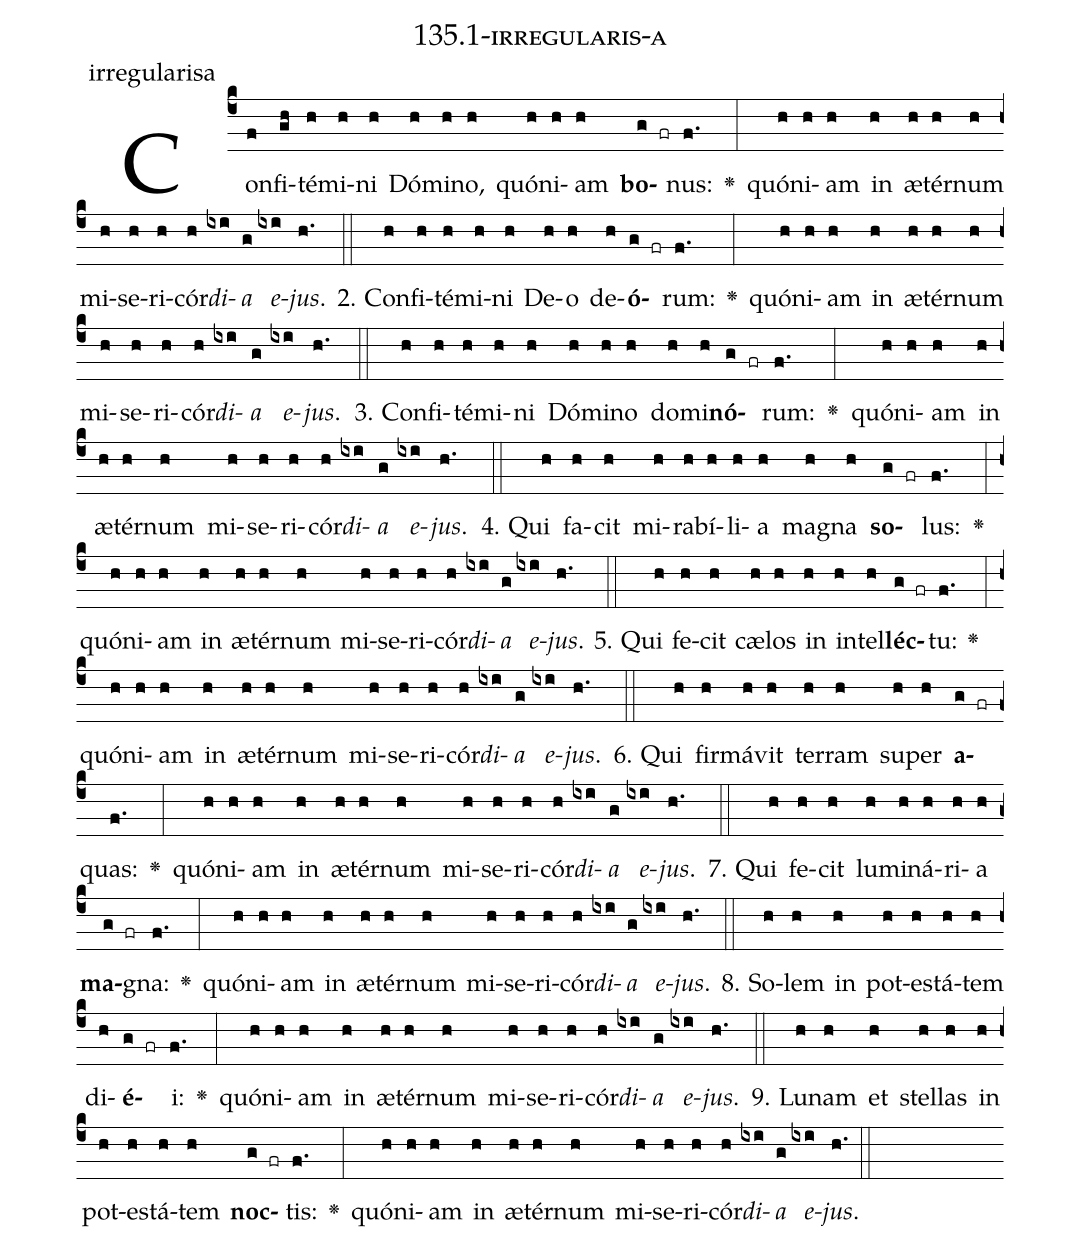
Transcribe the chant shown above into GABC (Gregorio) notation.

name: 135.1-irregularis-a;
annotation: irregularisa;
%%
(c4)Con(f)fi(gh)té(h)mi(h)ni(h) Dó(h)mi(h)no,(h) quón(h)i(h)am(h) <b>bo</b>(g fr)nus:(f.) <v>\greheightstar</v>(:) quón(h)i(h)am(h) in(h) æ(h)tér(h)num(h) mi(h)se(h)ri(h)cór(h)<i>di</i>(ixi)<i>a</i>(g) <i>e</i>(ixi)<i>jus</i>.(h.) (::)
2. Con(h)fi(h)té(h)mi(h)ni(h) De(h)o(h) de(h)<b>ó</b>(g fr)rum:(f.) <v>\greheightstar</v>(:) quón(h)i(h)am(h) in(h) æ(h)tér(h)num(h) mi(h)se(h)ri(h)cór(h)<i>di</i>(ixi)<i>a</i>(g) <i>e</i>(ixi)<i>jus</i>.(h.) (::)
3. Con(h)fi(h)té(h)mi(h)ni(h) Dó(h)mi(h)no(h) do(h)mi(h)<b>nó</b>(g fr)rum:(f.) <v>\greheightstar</v>(:) quón(h)i(h)am(h) in(h) æ(h)tér(h)num(h) mi(h)se(h)ri(h)cór(h)<i>di</i>(ixi)<i>a</i>(g) <i>e</i>(ixi)<i>jus</i>.(h.) (::)
4. Qui(h) fa(h)cit(h) mi(h)ra(h)bí(h)li(h)a(h) ma(h)gna(h) <b>so</b>(g fr)lus:(f.) <v>\greheightstar</v>(:) quón(h)i(h)am(h) in(h) æ(h)tér(h)num(h) mi(h)se(h)ri(h)cór(h)<i>di</i>(ixi)<i>a</i>(g) <i>e</i>(ixi)<i>jus</i>.(h.) (::)
5. Qui(h) fe(h)cit(h) cæ(h)los(h) in(h) in(h)tel(h)<b>léc</b>(g fr)tu:(f.) <v>\greheightstar</v>(:) quón(h)i(h)am(h) in(h) æ(h)tér(h)num(h) mi(h)se(h)ri(h)cór(h)<i>di</i>(ixi)<i>a</i>(g) <i>e</i>(ixi)<i>jus</i>.(h.) (::)
6. Qui(h) fir(h)má(h)vit(h) ter(h)ram(h) su(h)per(h) <b>a</b>(g fr)quas:(f.) <v>\greheightstar</v>(:) quón(h)i(h)am(h) in(h) æ(h)tér(h)num(h) mi(h)se(h)ri(h)cór(h)<i>di</i>(ixi)<i>a</i>(g) <i>e</i>(ixi)<i>jus</i>.(h.) (::)
7. Qui(h) fe(h)cit(h) lu(h)mi(h)ná(h)ri(h)a(h) <b>ma</b>(g fr)gna:(f.) <v>\greheightstar</v>(:) quón(h)i(h)am(h) in(h) æ(h)tér(h)num(h) mi(h)se(h)ri(h)cór(h)<i>di</i>(ixi)<i>a</i>(g) <i>e</i>(ixi)<i>jus</i>.(h.) (::)
8. So(h)lem(h) in(h) pot(h)es(h)tá(h)tem(h) di(h)<b>é</b>(g fr)i:(f.) <v>\greheightstar</v>(:) quón(h)i(h)am(h) in(h) æ(h)tér(h)num(h) mi(h)se(h)ri(h)cór(h)<i>di</i>(ixi)<i>a</i>(g) <i>e</i>(ixi)<i>jus</i>.(h.) (::)
9. Lu(h)nam(h) et(h) stel(h)las(h) in(h) pot(h)es(h)tá(h)tem(h) <b>noc</b>(g fr)tis:(f.) <v>\greheightstar</v>(:) quón(h)i(h)am(h) in(h) æ(h)tér(h)num(h) mi(h)se(h)ri(h)cór(h)<i>di</i>(ixi)<i>a</i>(g) <i>e</i>(ixi)<i>jus</i>.(h.) (::)
